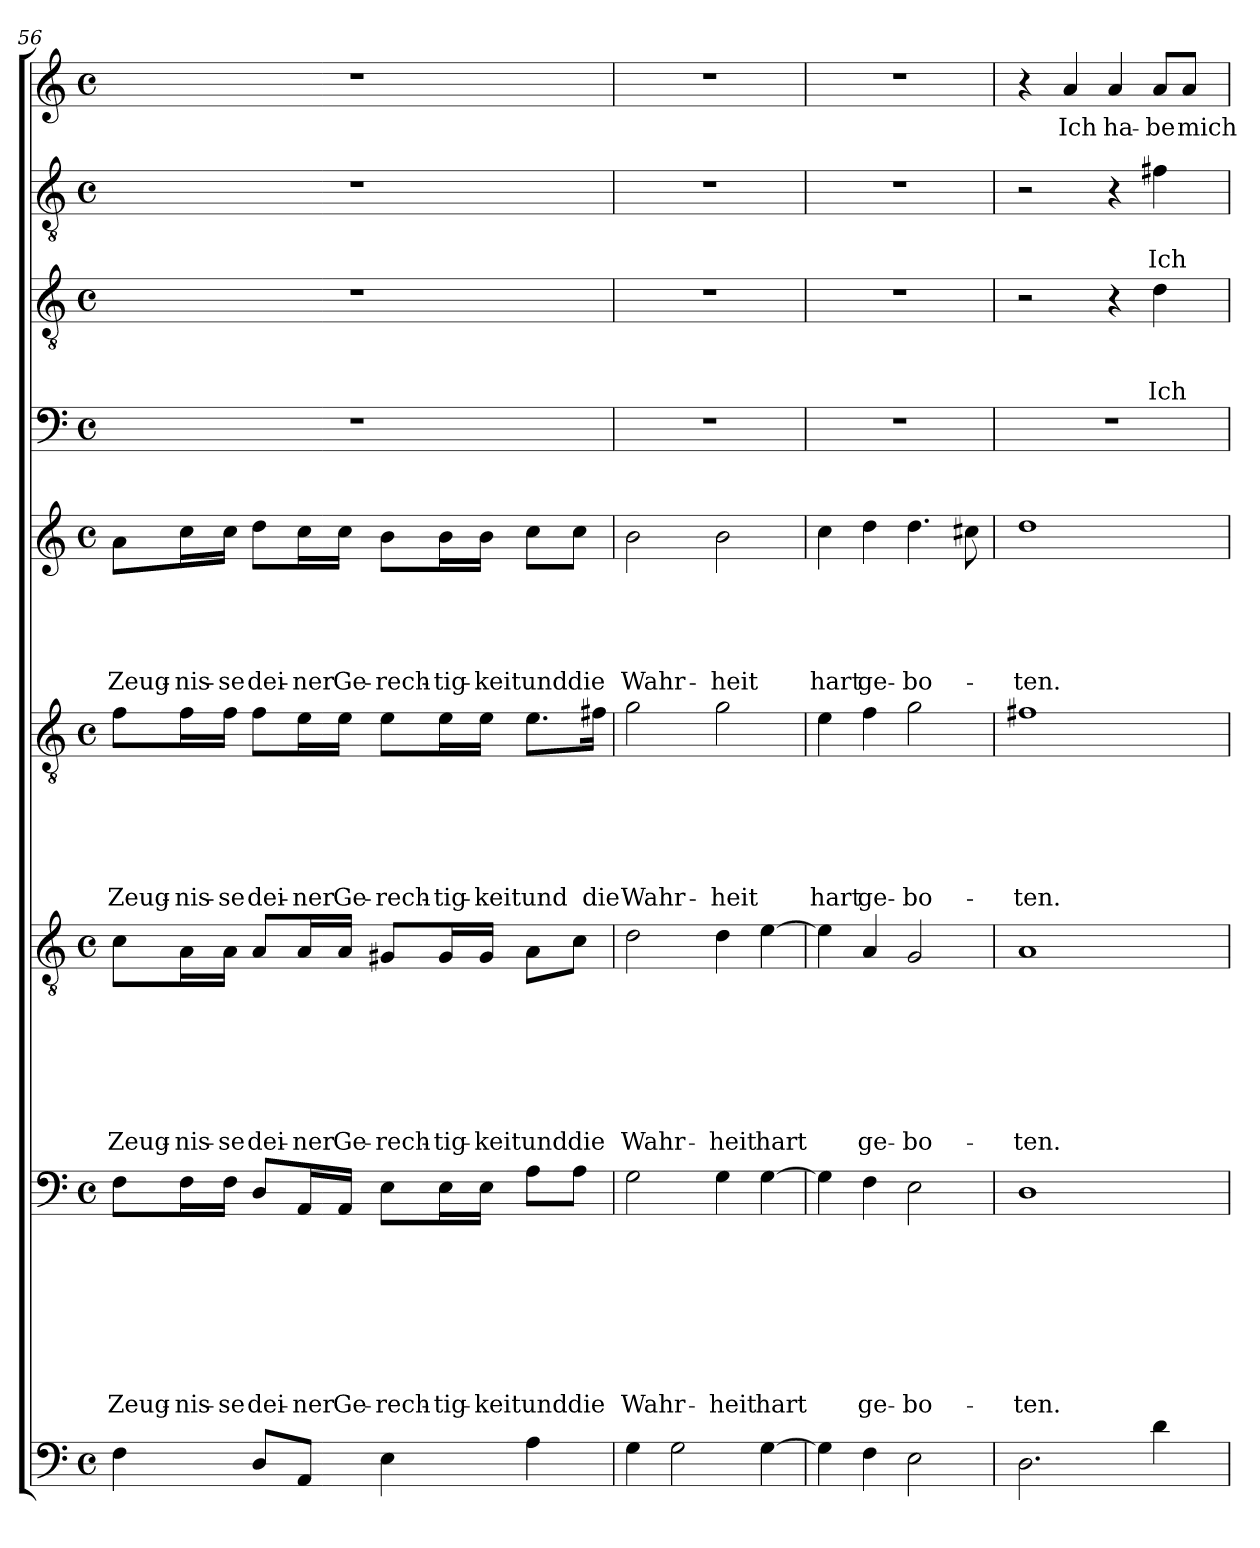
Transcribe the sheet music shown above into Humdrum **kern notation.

**kern	**kern	**text	**text	**text	**text	**text	**text	**text	**text	**kern	**text	**text	**text	**text	**text	**text	**text	**kern	**text	**text	**text	**text	**text	**text	**kern	**text	**text	**text	**text	**text	**kern	**kern	**text	**text	**text	**kern	**text	**text	**kern	**text
*part9	*part8	*part8	*part8	*part8	*part8	*part8	*part8	*part8	*part8	*part7	*part7	*part7	*part7	*part7	*part7	*part7	*part7	*part6	*part6	*part6	*part6	*part6	*part6	*part6	*part5	*part5	*part5	*part5	*part5	*part5	*part4	*part3	*part3	*part3	*part3	*part2	*part2	*part2	*part1	*part1
*staff9	*staff8	*staff8	*staff8	*staff8	*staff8	*staff8	*staff8	*staff8	*staff8	*staff7	*staff7	*staff7	*staff7	*staff7	*staff7	*staff7	*staff7	*staff6	*staff6	*staff6	*staff6	*staff6	*staff6	*staff6	*staff5	*staff5	*staff5	*staff5	*staff5	*staff5	*staff4	*staff3	*staff3	*staff3	*staff3	*staff2	*staff2	*staff2	*staff1	*staff1
*clefF4	*clefF4	*	*	*	*	*	*	*	*	*clefGv2	*	*	*	*	*	*	*	*clefGv2	*	*	*	*	*	*	*clefG2	*	*	*	*	*	*clefF4	*clefGv2	*	*	*	*clefGv2	*	*	*clefG2	*
*k[]	*k[]	*	*	*	*	*	*	*	*	*k[]	*	*	*	*	*	*	*	*k[]	*	*	*	*	*	*	*k[]	*	*	*	*	*	*k[]	*k[]	*	*	*	*k[]	*	*	*k[]	*
*C:	*C:	*	*	*	*	*	*	*	*	*C:	*	*	*	*	*	*	*	*C:	*	*	*	*	*	*	*C:	*	*	*	*	*	*C:	*C:	*	*	*	*C:	*	*	*C:	*
*M4/4	*M4/4	*	*	*	*	*	*	*	*	*M4/4	*	*	*	*	*	*	*	*M4/4	*	*	*	*	*	*	*M4/4	*	*	*	*	*	*M4/4	*M4/4	*	*	*	*M4/4	*	*	*M4/4	*
*met(c)	*met(c)	*	*	*	*	*	*	*	*	*met(c)	*	*	*	*	*	*	*	*met(c)	*	*	*	*	*	*	*met(c)	*	*	*	*	*	*met(c)	*met(c)	*	*	*	*met(c)	*	*	*met(c)	*
=56	=56	=56	=56	=56	=56	=56	=56	=56	=56	=56	=56	=56	=56	=56	=56	=56	=56	=56	=56	=56	=56	=56	=56	=56	=56	=56	=56	=56	=56	=56	=56	=56	=56	=56	=56	=56	=56	=56	=56	=56
!	!	!	!	!	!	!	!	!	!LO:LY:b	!	!	!	!	!	!	!	!LO:LY:b	!	!	!	!	!	!	!LO:LY:b	!	!	!	!	!	!LO:LY:b	!	!	!	!	!	!	!	!	!	!
4F\	8F\L	.	.	.	.	.	.	.	Zeug-	8c\L	.	.	.	.	.	.	Zeug-	8f\L	.	.	.	.	.	Zeug-	8a\L	.	.	.	.	Zeug-	1r	1r	.	.	.	1r	.	.	1r	.
!	!	!	!	!	!	!	!	!	!LO:LY:b	!	!	!	!	!	!	!	!LO:LY:b	!	!	!	!	!	!	!LO:LY:b	!	!	!	!	!	!LO:LY:b	!	!	!	!	!	!	!	!	!	!
.	16F\L	.	.	.	.	.	.	.	-nis-	16A\L	.	.	.	.	.	.	-nis-	16f\L	.	.	.	.	.	-nis-	16cc\L	.	.	.	.	-nis-	.	.	.	.	.	.	.	.	.	.
!	!	!	!	!	!	!	!	!	!LO:LY:b	!	!	!	!	!	!	!	!LO:LY:b	!	!	!	!	!	!	!LO:LY:b	!	!	!	!	!	!LO:LY:b	!	!	!	!	!	!	!	!	!	!
.	16F\JJ	.	.	.	.	.	.	.	-se	16A\JJ	.	.	.	.	.	.	-se	16f\JJ	.	.	.	.	.	-se	16cc\JJ	.	.	.	.	-se	.	.	.	.	.	.	.	.	.	.
!	!	!	!	!	!	!	!	!	!LO:LY:b	!	!	!	!	!	!	!	!LO:LY:b	!	!	!	!	!	!	!LO:LY:b	!	!	!	!	!	!LO:LY:b	!	!	!	!	!	!	!	!	!	!
8D/L	8D/L	.	.	.	.	.	.	.	dei-	8A/L	.	.	.	.	.	.	dei-	8f\L	.	.	.	.	.	dei-	8dd\L	.	.	.	.	dei-	.	.	.	.	.	.	.	.	.	.
!	!	!	!	!	!	!	!	!	!LO:LY:b	!	!	!	!	!	!	!	!LO:LY:b	!	!	!	!	!	!	!LO:LY:b	!	!	!	!	!	!LO:LY:b	!	!	!	!	!	!	!	!	!	!
8AA/J	16AA/L	.	.	.	.	.	.	.	-ner	16A/L	.	.	.	.	.	.	-ner	16e\L	.	.	.	.	.	-ner	16cc\L	.	.	.	.	-ner	.	.	.	.	.	.	.	.	.	.
!	!	!	!	!	!	!	!	!	!LO:LY:b	!	!	!	!	!	!	!	!LO:LY:b	!	!	!	!	!	!	!LO:LY:b	!	!	!	!	!	!LO:LY:b	!	!	!	!	!	!	!	!	!	!
.	16AA/JJ	.	.	.	.	.	.	.	Ge-	16A/JJ	.	.	.	.	.	.	Ge-	16e\JJ	.	.	.	.	.	Ge-	16cc\JJ	.	.	.	.	Ge-	.	.	.	.	.	.	.	.	.	.
!	!	!	!	!	!	!	!	!	!LO:LY:b	!	!	!	!	!	!	!	!LO:LY:b	!	!	!	!	!	!	!LO:LY:b	!	!	!	!	!	!LO:LY:b	!	!	!	!	!	!	!	!	!	!
4E\	8E\L	.	.	.	.	.	.	.	-rech-	8G#X/L	.	.	.	.	.	.	-rech-	8e\L	.	.	.	.	.	-rech-	8b\L	.	.	.	.	-rech-	.	.	.	.	.	.	.	.	.	.
!	!	!	!	!	!	!	!	!	!LO:LY:b	!	!	!	!	!	!	!	!LO:LY:b	!	!	!	!	!	!	!LO:LY:b	!	!	!	!	!	!LO:LY:b	!	!	!	!	!	!	!	!	!	!
.	16E\L	.	.	.	.	.	.	.	-tig-	16G#/L	.	.	.	.	.	.	-tig-	16e\L	.	.	.	.	.	-tig-	16b\L	.	.	.	.	-tig-	.	.	.	.	.	.	.	.	.	.
!	!	!	!	!	!	!	!	!	!LO:LY:b	!	!	!	!	!	!	!	!LO:LY:b	!	!	!	!	!	!	!LO:LY:b	!	!	!	!	!	!LO:LY:b	!	!	!	!	!	!	!	!	!	!
.	16E\JJ	.	.	.	.	.	.	.	-keit	16G#/JJ	.	.	.	.	.	.	-keit	16e\JJ	.	.	.	.	.	-keit	16b\JJ	.	.	.	.	-keit	.	.	.	.	.	.	.	.	.	.
!	!	!	!	!	!	!	!	!	!LO:LY:b	!	!	!	!	!	!	!	!LO:LY:b	!	!	!	!	!	!	!LO:LY:b	!	!	!	!	!	!LO:LY:b	!	!	!	!	!	!	!	!	!	!
4A\	8A\L	.	.	.	.	.	.	.	und	8A\L	.	.	.	.	.	.	und	8.e\L	.	.	.	.	.	und	8cc\L	.	.	.	.	und	.	.	.	.	.	.	.	.	.	.
!	!	!	!	!	!	!	!	!	!LO:LY:b	!	!	!	!	!	!	!	!LO:LY:b	!	!	!	!	!	!	!	!	!	!	!	!	!LO:LY:b	!	!	!	!	!	!	!	!	!	!
.	8A\J	.	.	.	.	.	.	.	die	8c\J	.	.	.	.	.	.	die	.	.	.	.	.	.	.	8cc\J	.	.	.	.	die	.	.	.	.	.	.	.	.	.	.
!	!	!	!	!	!	!	!	!	!	!	!	!	!	!	!	!	!	!	!	!	!	!	!	!LO:LY:b	!	!	!	!	!	!	!	!	!	!	!	!	!	!	!	!
.	.	.	.	.	.	.	.	.	.	.	.	.	.	.	.	.	.	16f#X\Jk	.	.	.	.	.	die	.	.	.	.	.	.	.	.	.	.	.	.	.	.	.	.
=57	=57	=57	=57	=57	=57	=57	=57	=57	=57	=57	=57	=57	=57	=57	=57	=57	=57	=57	=57	=57	=57	=57	=57	=57	=57	=57	=57	=57	=57	=57	=57	=57	=57	=57	=57	=57	=57	=57	=57	=57
!	!	!	!	!	!	!	!	!	!LO:LY:b	!	!	!	!	!	!	!	!LO:LY:b	!	!	!	!	!	!	!LO:LY:b	!	!	!	!	!	!LO:LY:b	!	!	!	!	!	!	!	!	!	!
4G\	2G\	.	.	.	.	.	.	.	Wahr-	2d\	.	.	.	.	.	.	Wahr-	2g\	.	.	.	.	.	Wahr-	2b\	.	.	.	.	Wahr-	1r	1r	.	.	.	1r	.	.	1r	.
2G\	.	.	.	.	.	.	.	.	.	.	.	.	.	.	.	.	.	.	.	.	.	.	.	.	.	.	.	.	.	.	.	.	.	.	.	.	.	.	.	.
!	!	!	!	!	!	!	!	!	!LO:LY:b	!	!	!	!	!	!	!	!LO:LY:b	!	!	!	!	!	!	!LO:LY:b	!	!	!	!	!	!LO:LY:b	!	!	!	!	!	!	!	!	!	!
.	4G\	.	.	.	.	.	.	.	-heit	4d\	.	.	.	.	.	.	-heit	2g\	.	.	.	.	.	-heit	2b\	.	.	.	.	-heit	.	.	.	.	.	.	.	.	.	.
!	!	!	!	!	!	!	!	!	!LO:LY:b	!	!	!	!	!	!	!	!LO:LY:b	!	!	!	!	!	!	!	!	!	!	!	!	!	!	!	!	!	!	!	!	!	!	!
[4G\	[4G\	.	.	.	.	.	.	.	hart	[4e\	.	.	.	.	.	.	hart	.	.	.	.	.	.	.	.	.	.	.	.	.	.	.	.	.	.	.	.	.	.	.
=58	=58	=58	=58	=58	=58	=58	=58	=58	=58	=58	=58	=58	=58	=58	=58	=58	=58	=58	=58	=58	=58	=58	=58	=58	=58	=58	=58	=58	=58	=58	=58	=58	=58	=58	=58	=58	=58	=58	=58	=58
!	!	!	!	!	!	!	!	!	!	!	!	!	!	!	!	!	!	!	!	!	!	!	!	!LO:LY:b	!	!	!	!	!	!LO:LY:b	!	!	!	!	!	!	!	!	!	!
4G\]	4G\]	.	.	.	.	.	.	.	.	4e\]	.	.	.	.	.	.	.	4e\	.	.	.	.	.	hart	4cc\	.	.	.	.	hart	1r	1r	.	.	.	1r	.	.	1r	.
!	!	!	!	!	!	!	!	!	!LO:LY:b	!	!	!	!	!	!	!	!LO:LY:b	!	!	!	!	!	!	!LO:LY:b	!	!	!	!	!	!LO:LY:b	!	!	!	!	!	!	!	!	!	!
4F\	4F\	.	.	.	.	.	.	.	ge-	4A/	.	.	.	.	.	.	ge-	4f\	.	.	.	.	.	ge-	4dd\	.	.	.	.	ge-	.	.	.	.	.	.	.	.	.	.
!	!	!	!	!	!	!	!	!	!LO:LY:b	!	!	!	!	!	!	!	!LO:LY:b	!	!	!	!	!	!	!LO:LY:b	!	!	!	!	!	!LO:LY:b	!	!	!	!	!	!	!	!	!	!
2E\	2E\	.	.	.	.	.	.	.	-bo-	2G/	.	.	.	.	.	.	-bo-	2g\	.	.	.	.	.	-bo-	4.dd\	.	.	.	.	-bo-	.	.	.	.	.	.	.	.	.	.
.	.	.	.	.	.	.	.	.	.	.	.	.	.	.	.	.	.	.	.	.	.	.	.	.	8cc#X\	.	.	.	.	.	.	.	.	.	.	.	.	.	.	.
!!LO:LB:g=z
=59	=59	=59	=59	=59	=59	=59	=59	=59	=59	=59	=59	=59	=59	=59	=59	=59	=59	=59	=59	=59	=59	=59	=59	=59	=59	=59	=59	=59	=59	=59	=59	=59	=59	=59	=59	=59	=59	=59	=59	=59
!	!	!	!	!	!	!	!	!	!LO:LY:b	!	!	!	!	!	!	!	!LO:LY:b	!	!	!	!	!	!	!LO:LY:b	!	!	!	!	!	!LO:LY:b	!	!	!	!	!	!	!	!	!	!
2.D\	1D	.	.	.	.	.	.	.	-ten.	1A	.	.	.	.	.	.	-ten.	1f#X	.	.	.	.	.	-ten.	1dd	.	.	.	.	-ten.	1r	2r	.	.	.	2r	.	.	4r	.
!	!	!	!	!	!	!	!	!	!	!	!	!	!	!	!	!	!	!	!	!	!	!	!	!	!	!	!	!	!	!	!	!	!	!	!	!	!	!	!	!LO:LY:b
.	.	.	.	.	.	.	.	.	.	.	.	.	.	.	.	.	.	.	.	.	.	.	.	.	.	.	.	.	.	.	.	.	.	.	.	.	.	.	4a/	Ich
!	!	!	!	!	!	!	!	!	!	!	!	!	!	!	!	!	!	!	!	!	!	!	!	!	!	!	!	!	!	!	!	!	!	!	!	!	!	!	!	!LO:LY:b
.	.	.	.	.	.	.	.	.	.	.	.	.	.	.	.	.	.	.	.	.	.	.	.	.	.	.	.	.	.	.	.	4r	.	.	.	4r	.	.	4a/	ha-
!	!	!	!	!	!	!	!	!	!	!	!	!	!	!	!	!	!	!	!	!	!	!	!	!	!	!	!	!	!	!	!	!	!	!	!LO:LY:b	!	!	!LO:LY:b	!	!LO:LY:b
4d\	.	.	.	.	.	.	.	.	.	.	.	.	.	.	.	.	.	.	.	.	.	.	.	.	.	.	.	.	.	.	.	4d\	.	.	Ich	4f#X\	.	Ich	8a/L	-be
!	!	!	!	!	!	!	!	!	!	!	!	!	!	!	!	!	!	!	!	!	!	!	!	!	!	!	!	!	!	!	!	!	!	!	!	!	!	!	!	!LO:LY:b
.	.	.	.	.	.	.	.	.	.	.	.	.	.	.	.	.	.	.	.	.	.	.	.	.	.	.	.	.	.	.	.	.	.	.	.	.	.	.	8a/J	mich
=	=	=	=	=	=	=	=	=	=	=	=	=	=	=	=	=	=	=	=	=	=	=	=	=	=	=	=	=	=	=	=	=	=	=	=	=	=	=	=	=
*-	*-	*-	*-	*-	*-	*-	*-	*-	*-	*-	*-	*-	*-	*-	*-	*-	*-	*-	*-	*-	*-	*-	*-	*-	*-	*-	*-	*-	*-	*-	*-	*-	*-	*-	*-	*-	*-	*-	*-	*-
